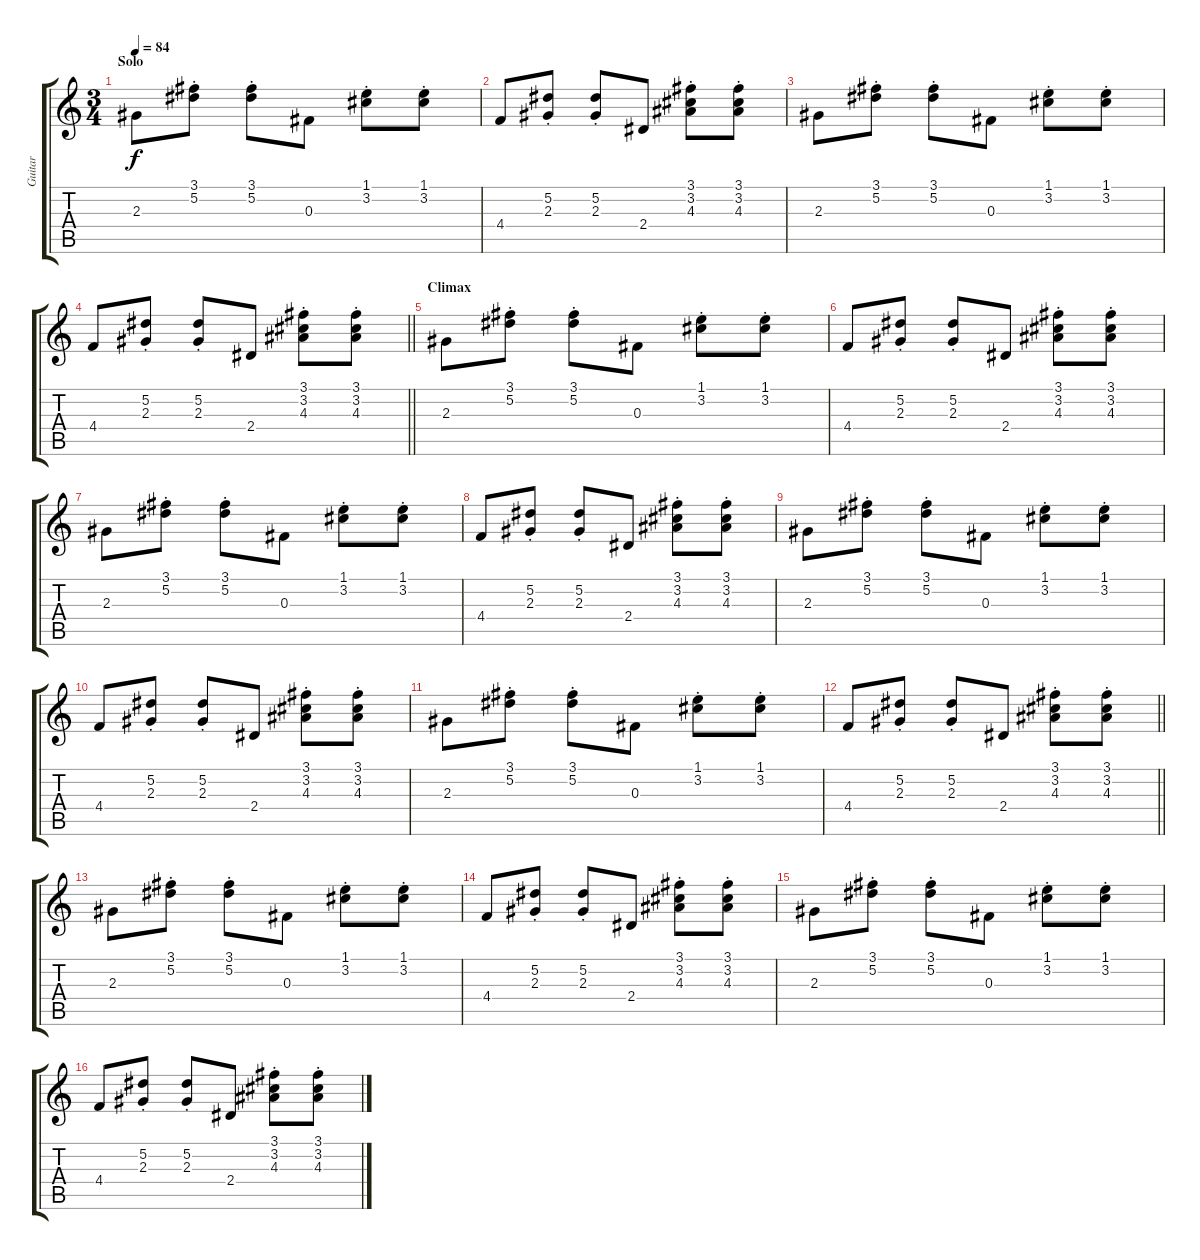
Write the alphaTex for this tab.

\track ("Guitar" "Guitar") {instrument acousticguitarsteel}
\staff {score tabs}
\tuning (Eb4 Bb3 Gb3 Db3 Ab2 Eb2) {hide}
\ts (3 4)
\section ("" "Solo")
\tempo 84
\clef g2
\ks c
2.3.8{dy f} (3.1{st} 5.2{st}).8 (3.1{st} 5.2{st}).8 0.3.8 (1.1{st} 3.2{st}).8 (1.1{st} 3.2{st}).8 |
4.4.8 (5.2{st} 2.3{st}).8 (5.2{st} 2.3{st}).8 2.4.8 (3.1{st} 3.2{st} 4.3{st}).8 (3.1{st} 3.2{st} 4.3{st}).8 |
2.3.8 (3.1{st} 5.2{st}).8 (3.1{st} 5.2{st}).8 0.3.8 (1.1{st} 3.2{st}).8 (1.1{st} 3.2{st}).8 |
\barLineRight lightlight
4.4.8 (5.2{st} 2.3{st}).8 (5.2{st} 2.3{st}).8 2.4.8 (3.1{st} 3.2{st} 4.3{st}).8 (3.1{st} 3.2{st} 4.3{st}).8 |
\section ("" "Climax")
2.3.8 (3.1{st} 5.2{st}).8 (3.1{st} 5.2{st}).8 0.3.8 (1.1{st} 3.2{st}).8 (1.1{st} 3.2{st}).8 |
4.4.8 (5.2{st} 2.3{st}).8 (5.2{st} 2.3{st}).8 2.4.8 (3.1{st} 3.2{st} 4.3{st}).8 (3.1{st} 3.2{st} 4.3{st}).8 |
2.3.8 (3.1{st} 5.2{st}).8 (3.1{st} 5.2{st}).8 0.3.8 (1.1{st} 3.2{st}).8 (1.1{st} 3.2{st}).8 |
4.4.8 (5.2{st} 2.3{st}).8 (5.2{st} 2.3{st}).8 2.4.8 (3.1{st} 3.2{st} 4.3{st}).8 (3.1{st} 3.2{st} 4.3{st}).8 |
2.3.8 (3.1{st} 5.2{st}).8 (3.1{st} 5.2{st}).8 0.3.8 (1.1{st} 3.2{st}).8 (1.1{st} 3.2{st}).8 |
4.4.8 (5.2{st} 2.3{st}).8 (5.2{st} 2.3{st}).8 2.4.8 (3.1{st} 3.2{st} 4.3{st}).8 (3.1{st} 3.2{st} 4.3{st}).8 |
2.3.8 (3.1{st} 5.2{st}).8 (3.1{st} 5.2{st}).8 0.3.8 (1.1{st} 3.2{st}).8 (1.1{st} 3.2{st}).8 |
\barLineRight lightlight
4.4.8 (5.2{st} 2.3{st}).8 (5.2{st} 2.3{st}).8 2.4.8 (3.1{st} 3.2{st} 4.3{st}).8 (3.1{st} 3.2{st} 4.3{st}).8 |
2.3.8 (3.1{st} 5.2{st}).8 (3.1{st} 5.2{st}).8 0.3.8 (1.1{st} 3.2{st}).8 (1.1{st} 3.2{st}).8 |
4.4.8 (5.2{st} 2.3{st}).8 (5.2{st} 2.3{st}).8 2.4.8 (3.1{st} 3.2{st} 4.3{st}).8 (3.1{st} 3.2{st} 4.3{st}).8 |
2.3.8 (3.1{st} 5.2{st}).8 (3.1{st} 5.2{st}).8 0.3.8 (1.1{st} 3.2{st}).8 (1.1{st} 3.2{st}).8 |
4.4.8 (5.2{st} 2.3{st}).8 (5.2{st} 2.3{st}).8 2.4.8 (3.1{st} 3.2{st} 4.3{st}).8 (3.1{st} 3.2{st} 4.3{st}).8
